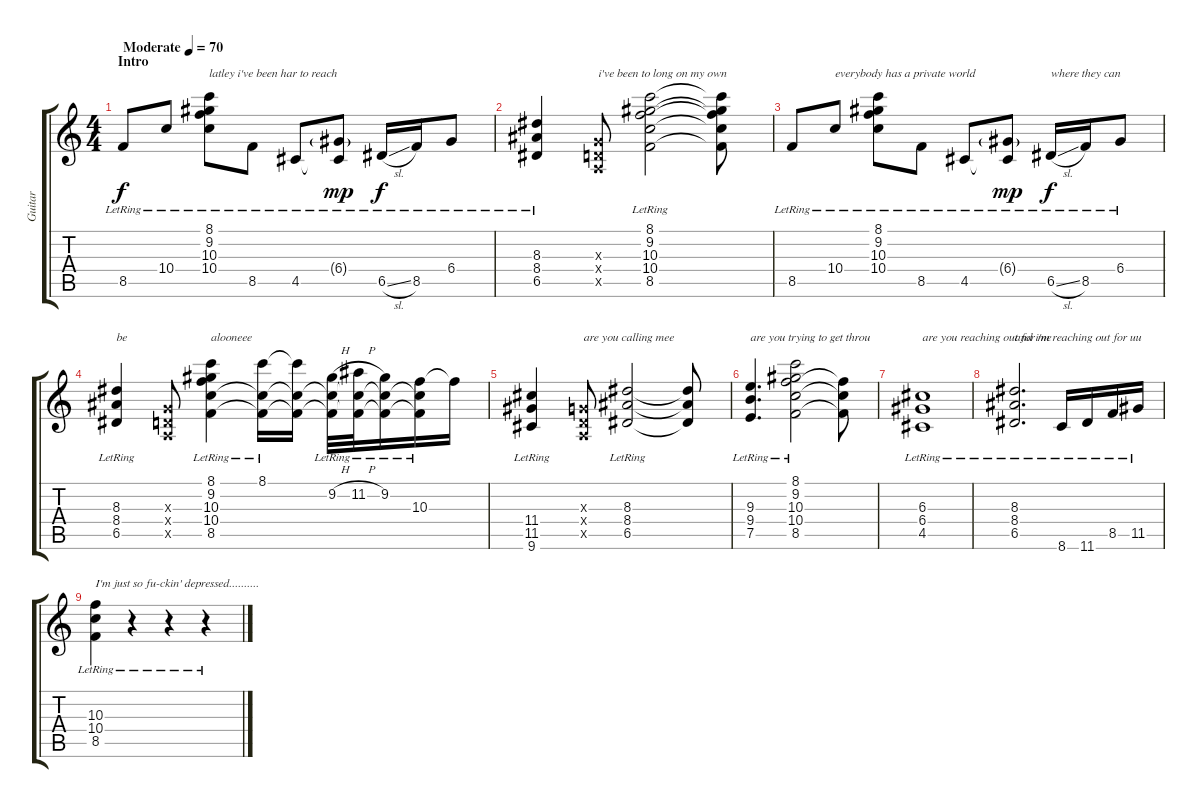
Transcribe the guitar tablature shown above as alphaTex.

\track ("Guitar" "Guitar") {instrument electricguitarjazz}
\staff {score tabs}
\tuning (E4 B3 G3 D3 A2 E2) {hide}
\ts (4 4)
\section ("" "Intro")
\tempo (70 "Moderate")
\clef g2
\ks c
8.5{lr}.8{dy f instrument electricguitarjazz} 10.4{lr}.8 (8.1{lr} 9.2{lr} 10.3{lr} 10.4{lr}).8{txt "latley i've been har to reach"} 8.5{lr}.8 4.5{lr}.8 (6.4{g lr} 4.5{t}).8{dy mp} 6.5{sl lr}.16{dy f} 8.5{lr}.16 6.4{lr}.8 |
(8.3{lr} 8.4{lr} 6.5{lr}).4 (0.3{x} 0.4{x} 0.5{x}).8{txt "i've been to long on my own"} (8.1{lr} 9.2{lr} 10.3{lr} 10.4{lr} 8.5{lr}).2 (8.1{t} 9.2{t} 10.3{t} 10.4{t} 8.5{t}).8 |
8.5{lr}.8 10.4{lr}.8{txt "everybody has a private world"} (8.1{lr} 9.2{lr} 10.3{lr} 10.4{lr}).8 8.5{lr}.8 4.5{lr}.8 (6.4{g lr} 4.5{t}).8{dy mp} 6.5{sl lr}.16{txt "where they can" dy f} 8.5{lr}.16 6.4{lr}.8 |
(8.3{lr} 8.4{lr} 6.5{lr}).4{txt "be"} (0.3{x} 0.4{x} 0.5{x}).8 (8.1{lr} 9.2{lr} 10.3{lr} 10.4{lr} 8.5{lr}).4{txt "alooneee"} (8.1{lr} 10.4{t} 8.5{t}).16 (8.1{t} 10.4{t} 8.5{t}).16 (9.2{h lr} 10.4{t} 8.5{t}).32 (11.2{h lr} 10.4{t} 8.5{t}).32 (9.2{lr} 10.4{t} 8.5{t}).16 (10.3{lr} 10.4{t} 8.5{t}).16 10.3{t}.16 |
(11.4{lr} 11.5{lr} 9.6{lr}).4 (0.3{x} 0.4{x} 0.5{x}).8{txt "are you calling mee"} (8.3{lr} 8.4{lr} 6.5{lr}).2 (8.3{t} 8.4{t} 6.5{t}).8 |
(9.3{lr} 9.4{lr} 7.5{lr}).4{d txt "are you trying to get throu"} (8.1 9.2 10.3{lr} 10.4{lr} 8.5{lr}).2 (10.3{t} 10.4{t} 8.5{t}).8 |
(6.3{lr} 6.4{lr} 4.5{lr}).1{txt "are you reaching out for me"} |
(8.3{lr} 8.4{lr} 6.5{lr}).2{d txt "and i'm reaching out for uu"} 8.6{lr}.16 11.6{lr}.16 8.5{lr}.16 11.5{lr}.16 |
(10.3{lr} 10.4{lr} 8.5{lr}).4{txt "I'm just so fu-ckin' depressed.........."} r.4 r.4 r.4
